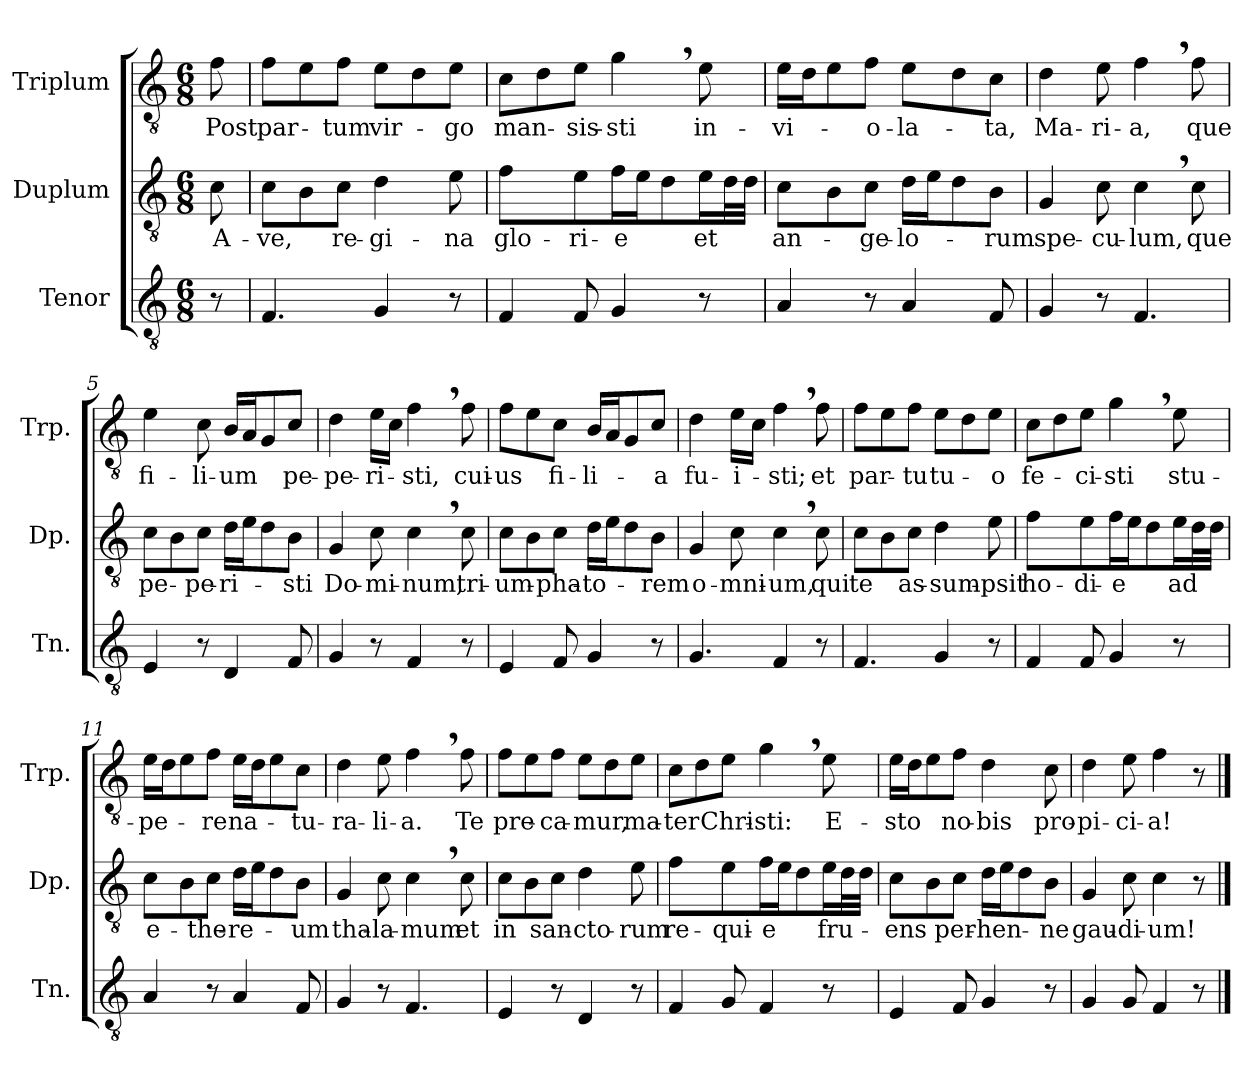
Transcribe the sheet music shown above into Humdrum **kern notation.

**kern	**kern	**text	**kern	**text
*part3	*part2	*part2	*part1	*part1
*staff3	*staff2	*staff2	*staff1	*staff1
*I"Tenor	*I"Duplum	*	*I"Triplum	*
*I'Tn.	*I'Dp.	*	*I'Trp.	*
*clefGv2	*clefGv2	*	*clefGv2	*
*k[]	*k[]	*	*k[]	*
*M6/8	*M6/8	*	*M6/8	*
=	=	=	=	=
!	!	!LO:LY:b	!	!LO:LY:b
8r	8c\	A-	8f\	Post
=1	=1	=1	=1	=1
!	!	!LO:LY:b	!	!LO:LY:b
4.F/	8c\L	-ve,	8f\L	par-
.	8B\	.	8e\	.
!	!	!LO:LY:b	!	!LO:LY:b
.	8c\J	re-	8f\J	-tum
!	!	!LO:LY:b	!	!LO:LY:b
4G/	4d\	-gi-	8e\L	vir-
.	.	.	8d\	.
!	!	!LO:LY:b	!	!LO:LY:b
8r	8e\	-na	8e\J	-go
=2	=2	=2	=2	=2
!	!	!LO:LY:b	!	!LO:LY:b
4F/	4f\	glo-	8c\L	man-
.	.	.	8d\	.
!	!	!LO:LY:b	!	!LO:LY:b
8F/	8e\	-ri-	8e\J	-sis-
!	!	!LO:LY:b	!	!LO:LY:b
4G/	16f\LL	-e	4g,\	-sti
.	16e\J	.	.	.
.	8d\	.	.	.
!	!	!LO:LY:b	!	!LO:LY:b
8r	16e\L	et	8e\	in-
*	*tremolo	*	*	*
.	32d\	.	.	.
.	32d\JJJ	.	.	.
*	*Xtremolo	*	*	*
=3	=3	=3	=3	=3
!	!	!LO:LY:b	!	!LO:LY:b
4A/	8c\L	an-	16e\LL	-vi-
.	.	.	16d\J	.
.	8B\	.	8e\	.
!	!	!LO:LY:b	!	!LO:LY:b
8r	8c\J	-ge-	8f\J	-o-
!	!	!LO:LY:b	!	!LO:LY:b
4A/	16d\LL	-lo-	8e\L	-la-
.	16e\J	.	.	.
.	8d\	.	8d\	.
!	!	!LO:LY:b	!	!LO:LY:b
8F/	8B\J	-rum	8c\J	ta,
=4	=4	=4	=4	=4
!	!	!LO:LY:b	!	!LO:LY:b
4G/	4G/	spe-	4d\	Ma-
!	!	!LO:LY:b	!	!LO:LY:b
8r	8c\	-cu-	8e\	-ri-
!	!	!LO:LY:b	!	!LO:LY:b
4.F/	4c,\	-lum,	4f,\	-a,
!	!	!LO:LY:b	!	!LO:LY:b
.	8c\	que	8f\	que
=5	=5	=5	=5	=5
!	!	!LO:LY:b	!	!LO:LY:b
4E/	8c\L	pe-	4e\	fi-
.	8B\	.	.	.
!	!	!LO:LY:b	!	!LO:LY:b
8r	8c\J	-pe-	8c\	-li-
!	!	!LO:LY:b	!	!LO:LY:b
4D/	16d\LL	-ri-	16B/LL	-um
.	16e\J	.	16A/J	.
.	8d\	.	8G/	.
!	!	!LO:LY:b	!	!LO:LY:b
8F/	8B\J	-sti	8c/J	pe-
!!LO:LB:g=z
=6	=6	=6	=6	=6
!	!	!LO:LY:b	!	!LO:LY:b
4G/	4G/	Do-	4d\	-pe-
!	!	!LO:LY:b	!	!LO:LY:b
8r	8c\	-mi-	16e\LL	-ri-
.	.	.	16c\JJ	.
!	!	!LO:LY:b	!	!LO:LY:b
4F/	4c,\	-num,	4f,\	-sti,
!	!	!LO:LY:b	!	!LO:LY:b
8r	8c\	tri-	8f\	cui-
=7	=7	=7	=7	=7
!	!	!LO:LY:b	!	!LO:LY:b
4E/	8c\L	-um-	8f\L	-us
.	8B\	.	8e\	.
!	!	!LO:LY:b	!	!LO:LY:b
8F/	8c\J	-pha-	8c\J	fi-
!	!	!LO:LY:b	!	!LO:LY:b
4G/	16d\LL	-to-	16B/LL	-li-
.	16e\J	.	16A/J	.
.	8d\	.	8G/	.
!	!	!LO:LY:b	!	!LO:LY:b
8r	8B\J	-rem	8c/J	-a
=8	=8	=8	=8	=8
!	!	!LO:LY:b	!	!LO:LY:b
4.G/	4G/	o-	4d\	fu-
!	!	!LO:LY:b	!	!LO:LY:b
.	8c\	-mni-	16e\LL	-i-
.	.	.	16c\JJ	.
!	!	!LO:LY:b	!	!LO:LY:b
4F/	4c,\	-um,	4f,\	-sti;
!	!	!LO:LY:b	!	!LO:LY:b
8r	8c\	qui	8f\	et
=9	=9	=9	=9	=9
!	!	!LO:LY:b	!	!LO:LY:b
4.F/	8c\L	te	8f\L	par-
.	8B\	.	8e\	.
!	!	!LO:LY:b	!	!LO:LY:b
.	8c\J	as-	8f\J	-tu
!	!	!LO:LY:b	!	!LO:LY:b
4G/	4d\	-sum-	8e\L	tu-
.	.	.	8d\	.
!	!	!LO:LY:b	!	!LO:LY:b
8r	8e\	-psit	8e\J	-o
=10	=10	=10	=10	=10
!	!	!LO:LY:b	!	!LO:LY:b
4F/	4f\	ho-	8c\L	fe-
.	.	.	8d\	.
!	!	!LO:LY:b	!	!LO:LY:b
8F/	8e\	-di-	8e\J	-ci-
!	!	!LO:LY:b	!	!LO:LY:b
4G/	16f\LL	-e	4g,\	-sti
.	16e\J	.	.	.
.	8d\	.	.	.
!	!	!LO:LY:b	!	!LO:LY:b
8r	16e\L	ad	8e\	stu-
*	*tremolo	*	*	*
.	32d\	.	.	.
.	32d\JJJ	.	.	.
*	*Xtremolo	*	*	*
!!LO:LB:g=z
=11	=11	=11	=11	=11
!	!	!LO:LY:b	!	!LO:LY:b
4A/	8c\L	e-	16e\LL	-pe-
.	.	.	16d\J	.
.	8B\	.	8e\	.
!	!	!LO:LY:b	!	!LO:LY:b
8r	8c\J	-the-	8f\J	-re
!	!	!LO:LY:b	!	!LO:LY:b
4A/	16d\LL	-re-	16e\LL	na-
.	16e\J	.	16d\J	.
.	8d\	.	8e\	.
!	!	!LO:LY:b	!	!LO:LY:b
8F/	8B\J	-um	8c\J	-tu-
=12	=12	=12	=12	=12
!	!	!LO:LY:b	!	!LO:LY:b
4G/	4G/	tha-	4d\	-ra-
!	!	!LO:LY:b	!	!LO:LY:b
8r	8c\	-la-	8e\	-li-
!	!	!LO:LY:b	!	!LO:LY:b
4.F/	4c,\	-mum	4f,\	-a.
!	!	!LO:LY:b	!	!LO:LY:b
.	8c\	et	8f\	Te
=13	=13	=13	=13	=13
!	!	!LO:LY:b	!	!LO:LY:b
4E/	8c\L	in	8f\L	pre-
.	8B\	.	8e\	.
!	!	!LO:LY:b	!	!LO:LY:b
8r	8c\J	san-	8f\J	-ca-
!	!	!LO:LY:b	!	!LO:LY:b
4D/	4d\	-cto-	8e\L	-mur,
.	.	.	8d\	.
!	!	!LO:LY:b	!	!LO:LY:b
8r	8e\	-rum	8e\J	ma-
=14	=14	=14	=14	=14
!	!	!LO:LY:b	!	!LO:LY:b
4F/	4f\	re-	8c\L	-ter
.	.	.	8d\	.
!	!	!LO:LY:b	!	!LO:LY:b
8G/	8e\	-qui-	8e\J	Chri-
!	!	!LO:LY:b	!	!LO:LY:b
4F/	16f\LL	-e	4g,\	-sti:
.	16e\J	.	.	.
.	8d\	.	.	.
!	!	!LO:LY:b	!	!LO:LY:b
8r	16e\L	fru-	8e\	E-
*	*tremolo	*	*	*
.	32d\	.	.	.
.	32d\JJJ	.	.	.
*	*Xtremolo	*	*	*
=15	=15	=15	=15	=15
!	!	!LO:LY:b	!	!LO:LY:b
4E/	8c\L	-ens	16e\LL	-sto
.	.	.	16d\J	.
.	8B\	.	8e\	.
!	!	!LO:LY:b	!	!LO:LY:b
8F/	8c\J	per-	8f\J	no-
!	!	!LO:LY:b	!	!LO:LY:b
4G/	16d\LL	-hen-	4d\	-bis
.	16e\J	.	.	.
.	8d\	.	.	.
!	!	!LO:LY:b	!	!LO:LY:b
8r	8B\J	-ne	8c\	pro-
!!LO:PB:g=z
=16	=16	=16	=16	=16
!	!	!LO:LY:b	!	!LO:LY:b
4G/	4G/	gau-	4d\	-pi-
!	!	!LO:LY:b	!	!LO:LY:b
8G/	8c\	-di-	8e\	-ci-
!	!	!LO:LY:b	!	!LO:LY:b
4F/	4c\	-um!	4f\	-a!
8r	8r	.	8r	.
==	==	==	==	==
*-	*-	*-	*-	*-
